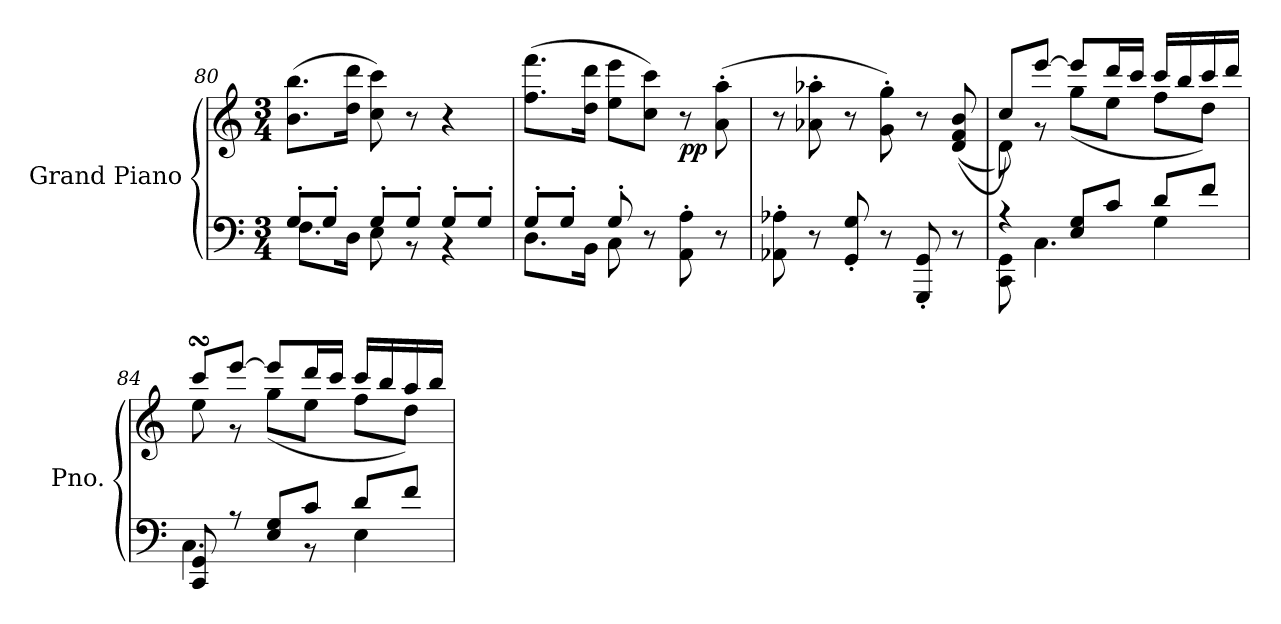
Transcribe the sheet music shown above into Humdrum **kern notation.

**kern	**kern	**dynam
*part1	*part1	*part1
*staff2	*staff1	*staff1/2
*I"Grand Piano	*	*
*I'Pno.	*	*
!!LO:PB:g=z
*clefF4	*clefG2	*
*k[]	*k[]	*
*M3/4	*M3/4	*
=80	=80	=80
*^	*	*
8G'/L	8.F\L	(8.b\ 8.bb\L	.
8G'/J	.	.	.
.	16D\Jk	16dd\ 16ddd\Jk	.
8G'/L	8E\	8cc\ 8ccc\)	.
8G'/J	8r	8r	.
8G'/L	4r	4r	.
8G'/J	.	.	.
=81	=81	=81	=81
8G'/L	8.D\L	(8.ff\ 8.fff\L	.
8G'/J	.	.	.
.	16BB\Jk	16dd\ 16ddd\Jk	.
8G'/	8C\	8ee\ 8eee\L	.
8r	4.ryy	8cc\ 8ccc\J)	.
!	!	!	!LO:DY:b
8AA\' 8A\'	.	8r	pp
8r	.	(8a\' 8aa\'	.
*v	*v	*	*
=82	=82	=82
8AA-X\' 8A-X\'	8r	.
8r	8a-X\' 8aa-X\'	.
8GG/' 8G/'	8r	.
8r	8g\' 8gg\')	.
8GGG/' 8GG/'	8r	.
8r	(>(<8d/ 8f/ 8b/	.
=83	=83	=83
*^	*^	*
4r	8CC\ 8GG\	8cc/L)	8d\)	.
.	4.C\	[8eee/J	8r	.
8E/ 8G/L	.	8eee/L]	(8gg\L	.
8c/J	.	16ddd/L	8ee\J	.
.	.	16ccc/JJ	.	.
8d/L	4G\	16ccc/LL	8ff\L	.
.	.	16bb/	.	.
8f/J	.	16ccc/	8dd\J)	.
.	.	16ddd/JJ	.	.
!!LO:LB:g=z	!!
=84	=84	=84	=84	=84
8CC/ 8GG/	4.C\	8cccsSSs/L	8ee\	.
8r	.	[8eee/J	8r	.
8E/ 8G/L	.	8eee/L]	(8gg\L	.
8c/J	8r	16ddd/L	8ee\J	.
.	.	16ccc/JJ	.	.
8d/L	4E\	16ccc/LL	8ff\L	.
.	.	16bb/	.	.
8f/J	.	16aa/	8dd\J)	.
.	.	16bb/JJ	.	.
*v	*v	*	*	*
*	*v	*v	*
=	=	=
*-	*-	*-
